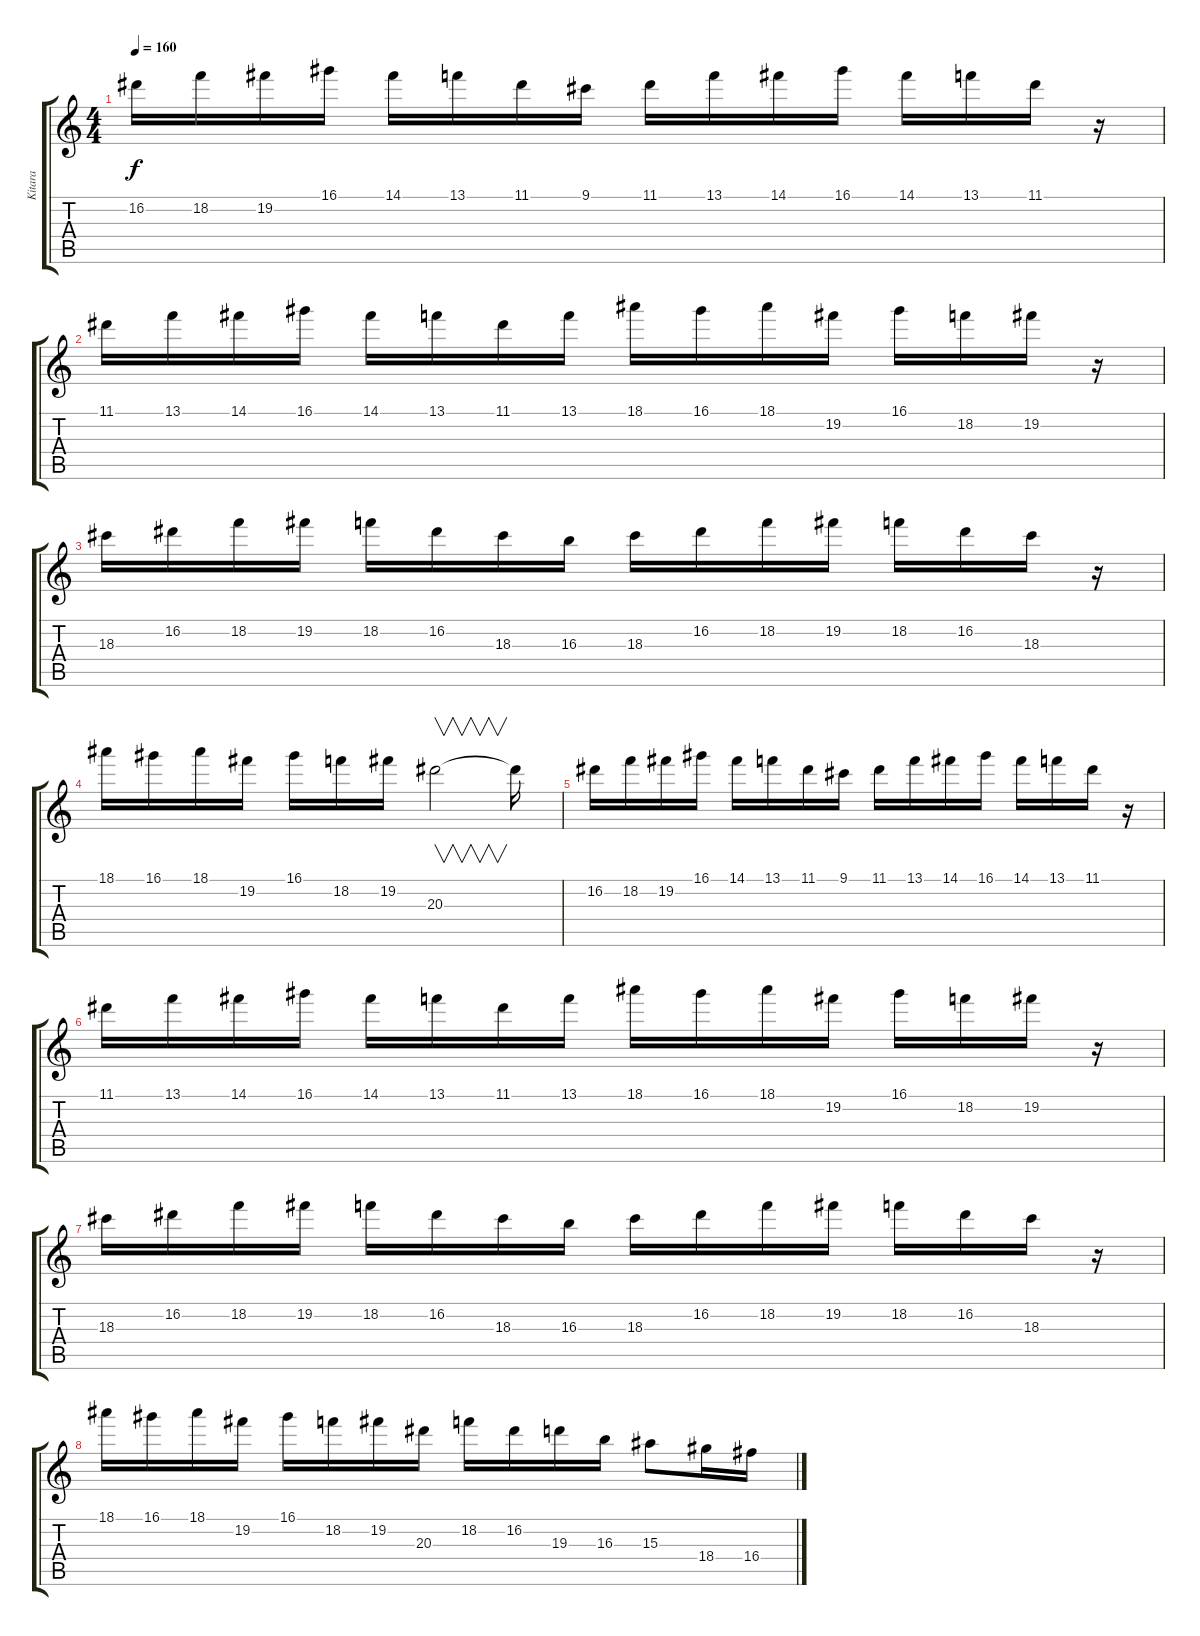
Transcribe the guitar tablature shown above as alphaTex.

\track ("Kitara" "Kitara") {instrument distortionguitar}
\staff {score tabs}
\tuning (E4 B3 G3 D3 A2 E2) {hide}
\ts (4 4)
\tempo 160
\clef g2
\ks c
16.2.16{dy f} 18.2.16 19.2.16 16.1.16 14.1.16 13.1.16 11.1.16 9.1.16 11.1.16 13.1.16 14.1.16 16.1.16 14.1.16 13.1.16 11.1.16 r.16 |
11.1.16 13.1.16 14.1.16 16.1.16 14.1.16 13.1.16 11.1.16 13.1.16 18.1.16 16.1.16 18.1.16 19.2.16 16.1.16 18.2.16 19.2.16 r.16 |
18.3.16 16.2.16 18.2.16 19.2.16 18.2.16 16.2.16 18.3.16 16.3.16 18.3.16 16.2.16 18.2.16 19.2.16 18.2.16 16.2.16 18.3.16 r.16 |
18.1.16 16.1.16 18.1.16 19.2.16 16.1.16 18.2.16 19.2.16 20.3.2{v} 20.3{t}.16 |
16.2.16 18.2.16 19.2.16 16.1.16 14.1.16 13.1.16 11.1.16 9.1.16 11.1.16 13.1.16 14.1.16 16.1.16 14.1.16 13.1.16 11.1.16 r.16 |
11.1.16 13.1.16 14.1.16 16.1.16 14.1.16 13.1.16 11.1.16 13.1.16 18.1.16 16.1.16 18.1.16 19.2.16 16.1.16 18.2.16 19.2.16 r.16 |
18.3.16 16.2.16 18.2.16 19.2.16 18.2.16 16.2.16 18.3.16 16.3.16 18.3.16 16.2.16 18.2.16 19.2.16 18.2.16 16.2.16 18.3.16 r.16 |
18.1.16 16.1.16 18.1.16 19.2.16 16.1.16 18.2.16 19.2.16 20.3.16 18.2.16 16.2.16 19.3.16 16.3.16 15.3.8 18.4.16 16.4.16
